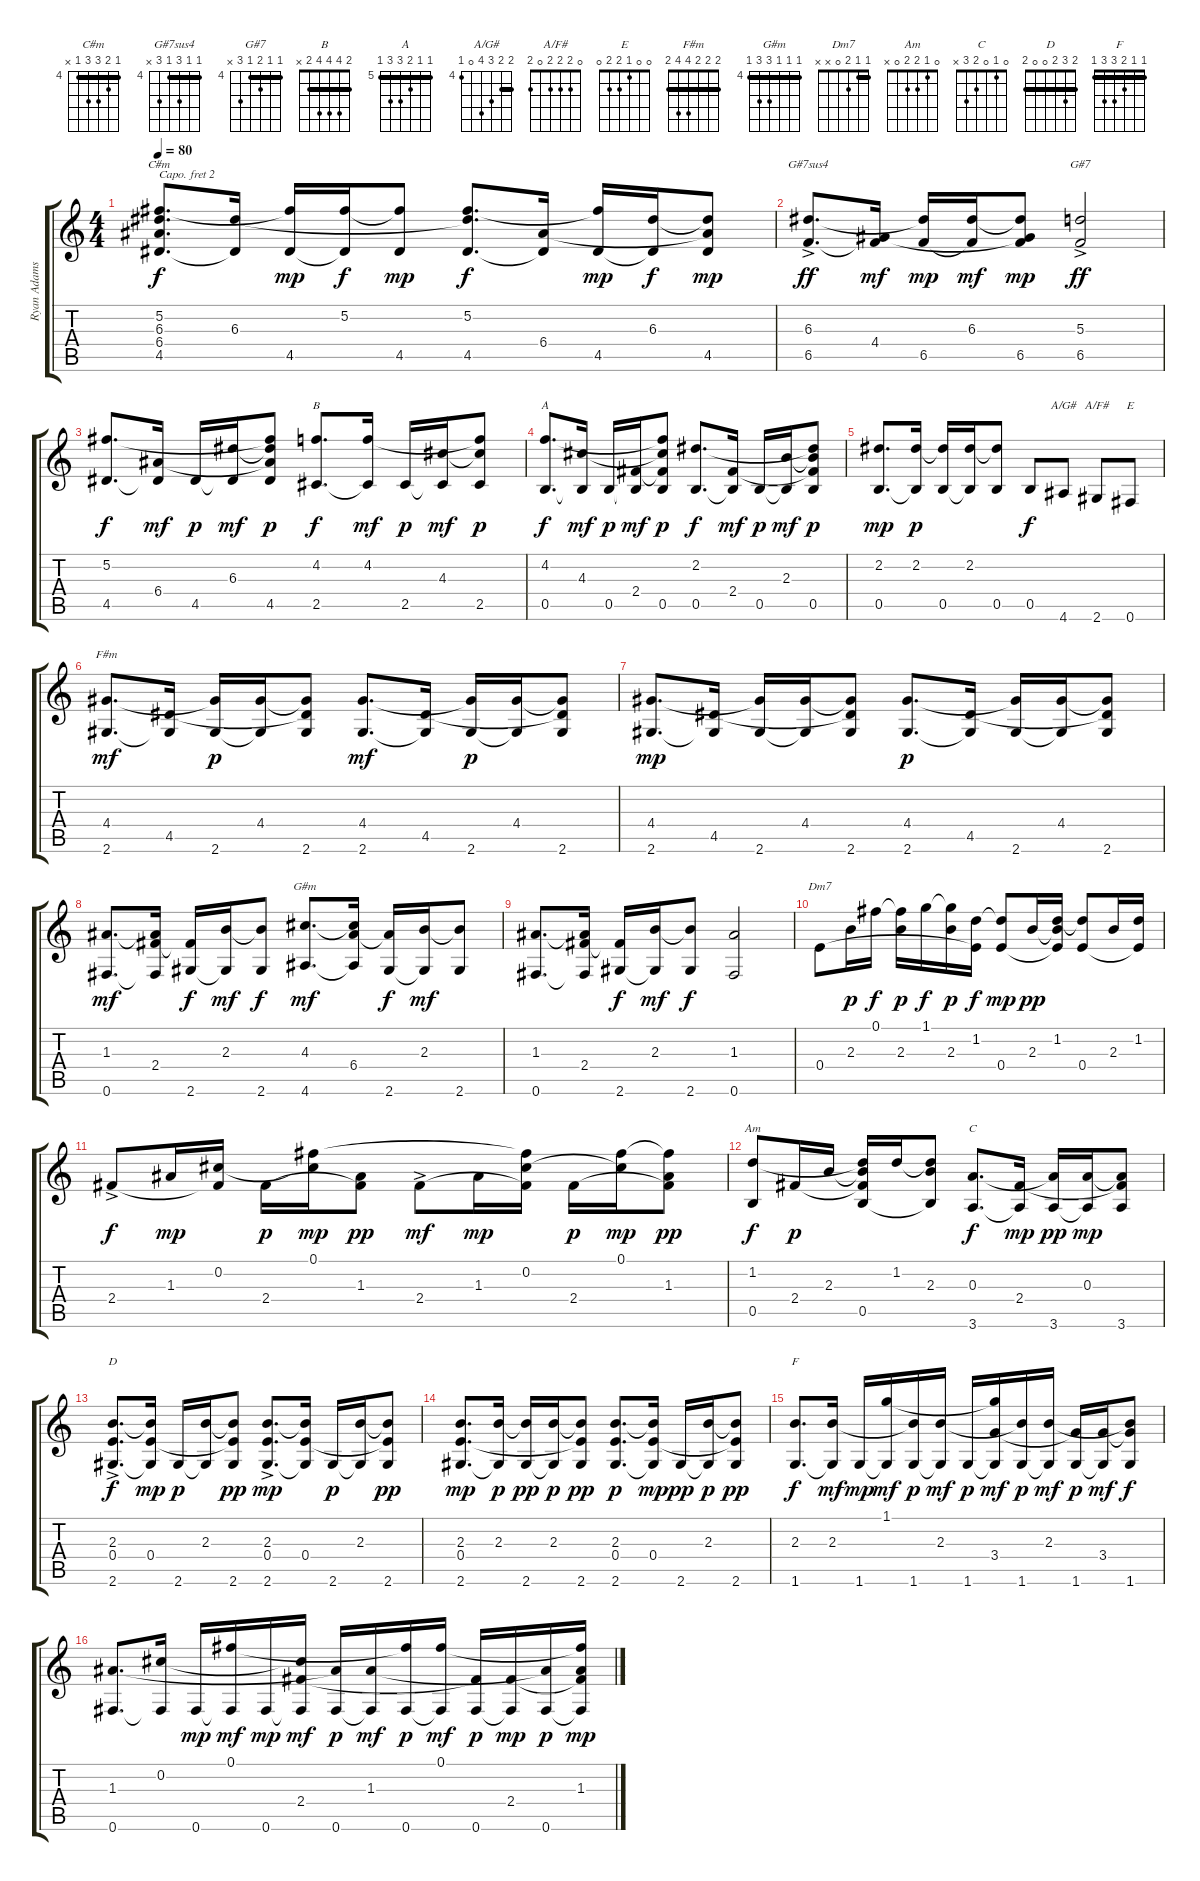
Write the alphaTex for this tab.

\track ("Ryan Adams (Guitar)" "Ryan Adams") {instrument acousticguitarsteel}
\staff {score tabs}
\capo 2
\tuning (E4 B3 G3 D3 A2 E2) {hide}
\chord ("C#m" 4 5 6 6 4 x) {firstfret 4 barre 4}
\chord ("G#7sus4" 4 4 6 4 6 x) {firstfret 4 barre 4}
\chord ("G#7" 4 4 5 4 6 x) {firstfret 4 barre 4}
\chord ("B" 2 4 4 4 2 x) {barre 2}
\chord ("A" 5 5 6 7 7 5) {firstfret 5 barre 5}
\chord ("A/G#" 5 5 6 7 0 4) {firstfret 4 barre 5}
\chord ("A/F#" 0 2 2 2 0 2)
\chord ("E" 0 0 1 2 2 0)
\chord ("F#m" 2 2 2 4 4 2) {barre 2}
\chord ("G#m" 4 4 4 6 6 4) {firstfret 4 barre 4}
\chord ("Dm7" 1 1 2 0 x x) {barre 1}
\chord ("Am" 0 1 2 2 0 x)
\chord ("C" 0 1 0 2 3 x)
\chord ("D" 2 3 2 0 0 2) {barre 2}
\chord ("F" 1 1 2 3 3 1) {barre 1}
\ts (4 4)
\tempo 80
\clef g2
\ks c
(5.2 6.3 6.4 4.5).8{d ch "C#m" dy f} (6.3 4.5{t}).16 (5.2{t} 4.5).16{dy mp} (5.2 4.5{t}).16{dy f} (5.2{t} 4.5).8{dy mp} (5.2 6.3{t} 4.5).8{d dy f} (6.4 4.5{t}).16 (5.2{t} 4.5).16{dy mp} (6.3 4.5{t}).16{dy f} (6.3{t} 6.4{t} 4.5).8{dy mp} |
(6.3 6.5{ac}).8{d ch "G#7sus4" dy ff} (4.4 6.5{t}).16{dy mf} (6.3{t} 6.5).16{dy mp} (6.3 6.5{t}).16{dy mf} (6.3{t} 4.4{t} 6.5).8{dy mp} (5.3 6.5{ac}).2{ch "G#7" dy ff} |
(5.2 4.5).8{d dy f} (6.4 4.5{t}).16{dy mf} 4.5.16{dy p} (6.3 4.5{t}).16{dy mf} (5.2{t} 6.3{t} 6.4{t} 4.5).8{dy p} (4.2 2.5).8{d ch "B" dy f} (4.2 2.5{t}).16{dy mf} 2.5.16{dy p} (4.3 2.5{t}).16{dy mf} (4.2{t} 4.3{t} 2.5).8{dy p} |
(4.2 0.5).8{d ch "A" dy f} (4.3 0.5{t}).16{dy mf} 0.5.16{dy p} (2.4 0.5{t}).16{dy mf} (4.2{t} 4.3{t} 2.4{t} 0.5).8{dy p} (2.2 0.5).8{d dy f} (2.4 0.5{t}).16{dy mf} 0.5.16{dy p} (2.3 0.5{t}).16{dy mf} (2.2{t} 2.3{t} 2.4{t} 0.5).8{dy p} |
(2.2 0.5).8{d dy mp} (2.2 0.5{t}).16{dy p} (2.2{t} 0.5).16 (2.2 0.5{t}).16 (2.2{t} 0.5).8 0.5.8{dy f} 4.6.8{ch "A/G#"} 2.6.8{ch "A/F#"} 0.6.8{ch "E"} |
(4.4 2.6).8{d ch "F#m" dy mf} (4.5 2.6{t}).16 (4.4{t} 2.6).16{dy p} (4.4 2.6{t}).16 (4.4{t} 4.5{t} 2.6).8 (4.4 2.6).8{d dy mf} (4.5 2.6{t}).16 (4.4{t} 2.6).16{dy p} (4.4 2.6{t}).16 (4.4{t} 4.5{t} 2.6).8 |
(4.4 2.6).8{d dy mp} (4.5 2.6{t}).16 (4.4{t} 2.6).16 (4.4 2.6{t}).16 (4.4{t} 4.5{t} 2.6).8 (4.4 2.6).8{d dy p} (4.5 2.6{t}).16 (4.4{t} 2.6).16 (4.4 2.6{t}).16 (4.4{t} 4.5{t} 2.6).8 |
(1.3 0.6).8{d dy mf} (1.3{t} 2.4 0.6{t}).16 (2.4{t} 2.6).16{dy f} (2.3 2.6{t}).16{dy mf} (2.3{t} 2.6).8{dy f} (4.3 4.6).8{d ch "G#m" dy mf} (4.3{t} 6.4 4.6{t}).16 (6.4{t} 2.6).16{dy f} (2.3 2.6{t}).16{dy mf} (2.3{t} 2.6).8 |
(1.3 0.6).8{d} (1.3{t} 2.4 0.6{t}).16 (2.4{t} 2.6).16{dy f} (2.3 2.6{t}).16{dy mf} (2.3{t} 2.6).8{dy f} (1.3 0.6).2 |
0.4.8{ch "Dm7"} 2.3.16{dy p} 0.1.16{dy f} (0.1{t} 2.3).16{dy p} 1.1.16{dy f} (1.1{t} 2.3).16{dy p} (1.2 0.4{t}).16{dy f} (1.2{t} 0.4).8{dy mp} 2.3.16{dy pp} (1.2 2.3{t} 0.4{t}).16 (1.2{t} 0.4).8 2.3.16 (1.2 0.4{t}).16 |
2.4{ac}.8{dy f} 1.3.16{dy mp} (0.2 2.4{t}).16 2.4.16{dy p} (0.1 0.2{t}).16{dy mp} (1.3 2.4{t}).8{dy pp} 2.4{ac}.8{dy mf} 1.3.16{dy mp} (0.1{t} 0.2 2.4{t}).16 2.4.16{dy p} (0.1 0.2{t}).16{dy mp} (0.1{t} 1.3 2.4{t}).8{dy pp} |
(1.2 0.5).8{ch "Am" dy f} 2.4.16{dy p} 2.3.16 (1.2{t} 2.3{t} 2.4{t} 0.5).16 1.2.16 (1.2{t} 2.3 0.5{t}).8 (0.3 3.6).8{d ch "C" dy f} (2.4 3.6{t}).16{dy mp} (0.3{t} 3.6).16{dy pp} (0.3 3.6{t}).16{dy mp} (0.3{t} 2.4{t} 3.6).8 |
(2.3 0.4 2.6{ac}).8{d ch "D" dy f} (2.3{t} 0.4 2.6{t}).16{dy mp} 2.6.16{dy p} (2.3 2.6{t}).16 (2.3{t} 0.4{t} 2.6).8{dy pp} (2.3 0.4 2.6{ac}).8{d dy mp} (2.3{t} 0.4 2.6{t}).16 2.6.16{dy p} (2.3 2.6{t}).16 (2.3{t} 0.4{t} 2.6).8{dy pp} |
(2.3 0.4 2.6).8{d dy mp} (2.3 2.6{t}).16{dy p} (2.3{t} 2.6).16{dy pp} (2.3 2.6{t}).16{dy p} (2.3{t} 0.4{t} 2.6).8{dy pp} (2.3 0.4 2.6).8{d dy p} (2.3{t} 0.4 2.6{t}).16{dy mp} 2.6.16{dy pp} (2.3 2.6{t}).16{dy p} (2.3{t} 0.4{t} 2.6).8{dy pp} |
(2.3 1.6).8{d ch "F" dy f} (2.3 1.6{t}).16{dy mf} 1.6.16{dy mp} (1.1 1.6{t}).16{dy mf} (2.3{t} 1.6).16{dy p} (2.3 1.6{t}).16{dy mf} 1.6.16{dy p} (1.1{t} 3.4 1.6{t}).16{dy mf} (2.3{t} 1.6).16{dy p} (2.3 1.6{t}).16{dy mf} (3.4{t} 1.6).16{dy p} (3.4 1.6{t}).16{dy mf} (2.3{t} 3.4{t} 1.6).8{dy f} |
(1.3 0.6).8{d} (0.2 0.6{t}).16 0.6.16{dy mp} (0.1 0.6{t}).16{dy mf} 0.6.16{dy mp} (0.2{t} 2.4 0.6{t}).16{dy mf} (1.3{t} 0.6).16{dy p} (1.3 0.6{t}).16{dy mf} (0.1{t} 0.6).16{dy p} (0.1 0.6{t}).16{dy mf} (2.4{t} 0.6).16{dy p} (2.4 0.6{t}).16{dy mp} (1.3{t} 0.6).16{dy p} (0.1{t} 1.3 2.4{t} 0.6{t}).16{dy mp}
